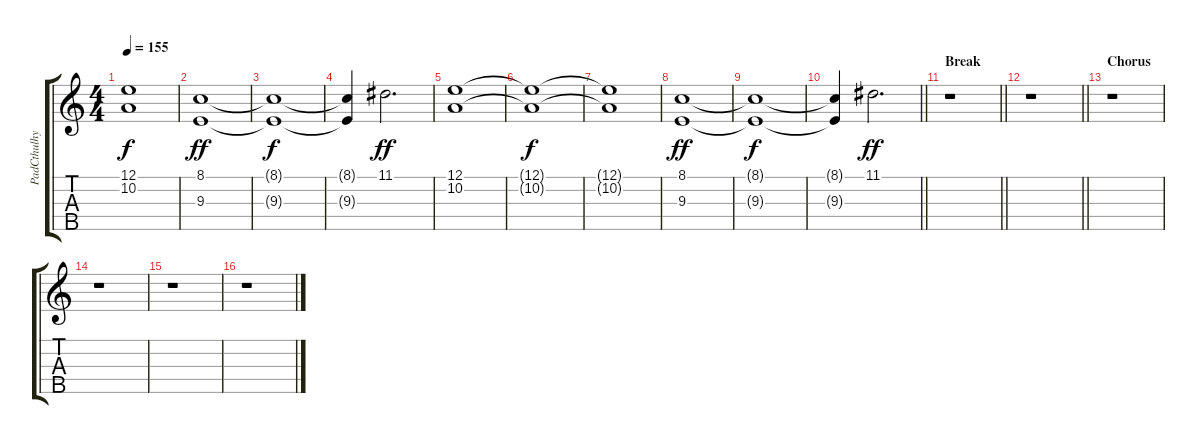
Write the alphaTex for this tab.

\track ("PadCthulhy" "PadCthulhy") {instrument pad2warm}
\staff {score tabs}
\tuning (E4 B3 G3 D3 A2) {hide}
\ts (4 4)
\tempo 155
\clef g2
\ks c
(12.1{t} 10.2{t}).1{dy f} |
(8.1 9.3).1{dy ff} |
(8.1{t} 9.3{t}).1{dy f} |
(8.1{t} 9.3{t}).4 11.1.2{d dy ff} |
(12.1 10.2).1 |
(12.1{t} 10.2{t}).1{dy f} |
(12.1{t} 10.2{t}).1 |
(8.1 9.3).1{dy ff} |
(8.1{t} 9.3{t}).1{dy f} |
\barLineRight lightlight
(8.1{t} 9.3{t}).4 11.1.2{d dy ff} |
\section ("" "Break")
\barLineRight lightlight
r.1 |
\barLineRight lightlight
r.1 |
\section ("" "Chorus")
r.1 |
r.1 |
r.1 |
r.1
